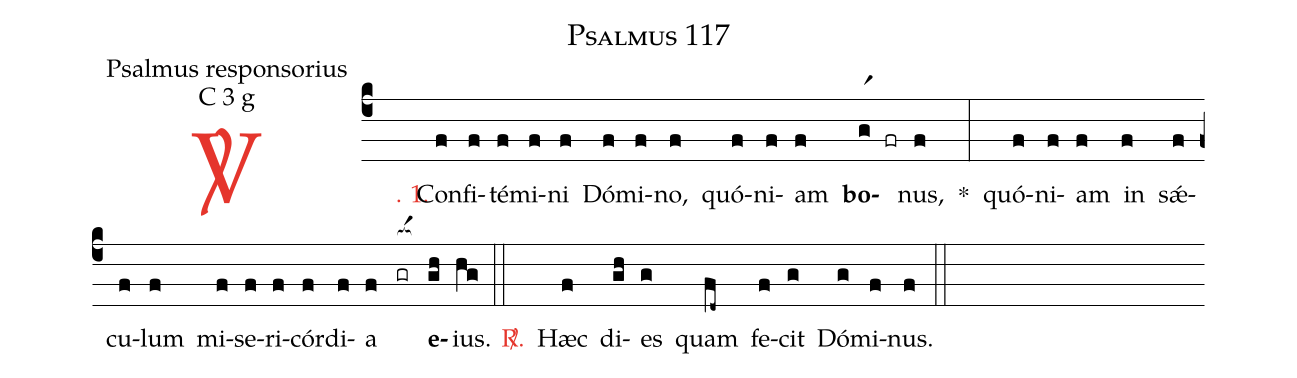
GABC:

name: Psalmus 117;
office-part: Psalmus responsorius;
mode: C 3 g;
%%
(c4)

<c><sp>V/</sp>. 1.</c>() Con(f)fi(f)té(f)mi(f)ni(f) Dó(f)mi(f)no,(f) quó(f)ni(f)am(f) <b>bo</b>(gr1 fr)nus,(f) *(:) quó(f)ni(f)am(f) in(f) sǽ(f)cu(f)lum(f) mi(f)se(f)ri(f)cór(f)di(f)a(f) <nlba>(gr[ocba:1{])<b>e</b>(gh[ocba:0}])ius.</nlba>(hg)

(::)

<c><sp>R/</sp>.</c>() Hæc(f) di(gh)es(g) quam(fd~) fe(f)cit(g) Dó(g)mi(f)nus.(f)

(::)
